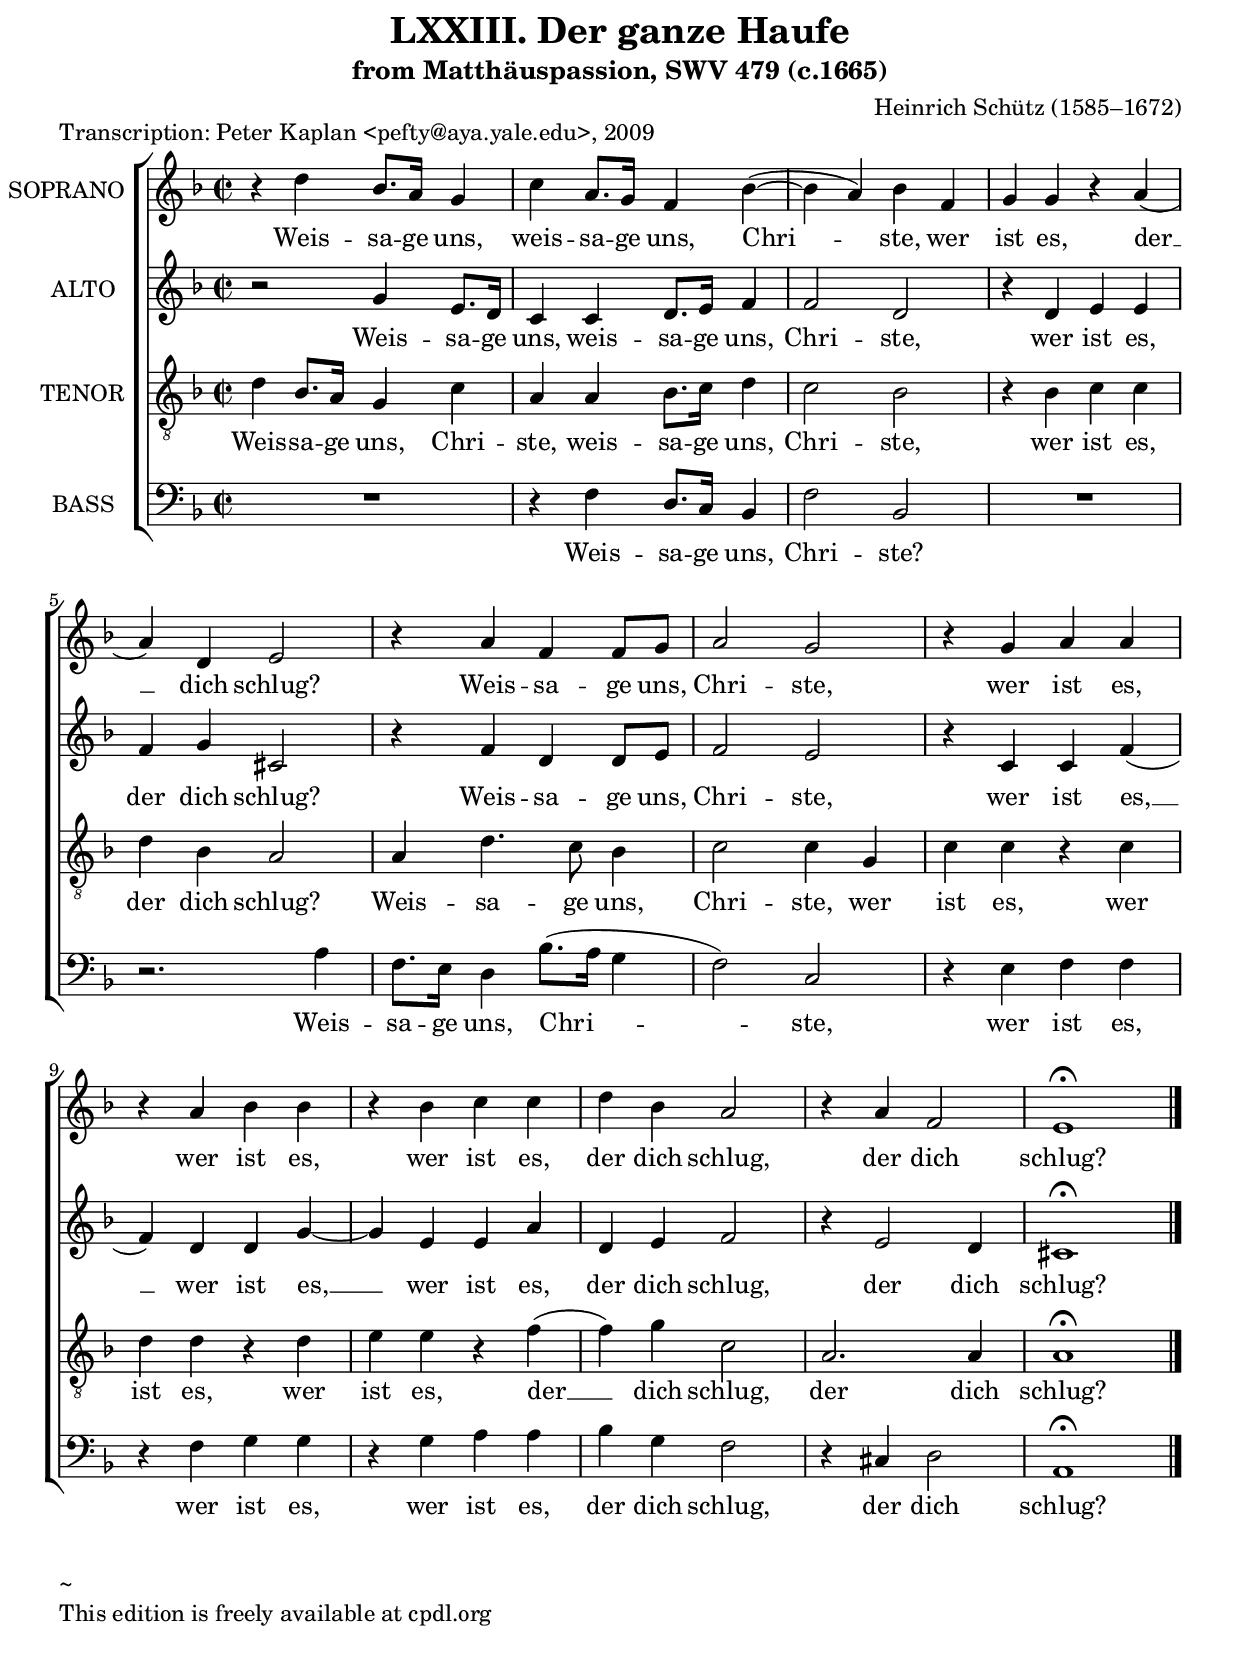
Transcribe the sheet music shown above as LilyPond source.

     \version "2.10.10"
\paper {
  between-system-space = 2.0\cm
  between-system-padding = #1
  ragged-bottom=##f
  ragged-last-bottom=##f
  bottom-margin = 2.0\cm
  top-margin = 0.1\cm
%  system-count = #6
  systemSeparatorMarkup = ""
}
\header {
    title = "LXXIII. Der ganze Haufe"
    subtitle = "from Matthäuspassion, SWV 479 (c.1665)"
    composer = "Heinrich Schütz (1585–1672)"
    date = "1623"
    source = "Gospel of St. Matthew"
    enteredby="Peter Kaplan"
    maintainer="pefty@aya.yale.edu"
    piece ="Transcription: Peter Kaplan <pefty@aya.yale.edu>, 2009"
    texidoc = "

Translation of text:
Jesus of Nazareth."
}

     \score { 
      <<
        \new ChoirStaff <<
        \new Staff = CantusOne <<
               {  
      <<
     \override Stem #'neutral-direction = #up 
 %    \override Staff.TimeSignature #'style = #'()
        \clef treble
        \key d \minor 
        \new Voice = "CantusOne" {
     \override NoteHead #'style = #'baroque
        \set Staff.midiInstrument = "synth voice"
        \set Staff.vocalName = "SOPRANO "

\time 2/2
r4 d'' bes'8. a'16 g'4             
c''4 a'8. g'16 f'4 bes'(~
bes'4 a') bes' f'
g'4 g' r a'(
% measure 5
a'4) d' e'2                  
r4 a' f' f'8 g'
a'2 g'
r4 g' a' a'
r4 a' bes' bes' 
% measure 10
r4 bes' c'' c''                    
d''4 bes' a'2
r4 a' f'2
e'1\fermata
\bar "|."
}
>>
}

>>

\new Lyrics 
\lyricsto "CantusOne"
        { 
 Weis -- sa -- ge uns,
weis -- sa -- ge uns, Chri --
 ste, wer 
ist es, der
__ dich schlug?
 Weis -- sa -- ge uns,
Chri -- ste, 
 wer ist es,
 wer ist es,
 wer ist es, 
der dich schlug,
der dich 
schlug?
}



        \new Staff = Altus <<
               {  
      <<
     \override Stem #'neutral-direction = #up 
 %    \override Staff.TimeSignature #'style = #'()
        \clef treble
        \key d \minor 
        \new Voice = "Altus" {
     \override NoteHead #'style = #'baroque
        \set Staff.midiInstrument = "synth voice"
        \set Staff.vocalName = "ALTO "

\time 2/2
r2 g'4 e'8. d'16
c'4 c' d'8. e'16 f'4
f'2 d'
r4 d' e' e'
% measure 5
f'4 g' cis'2
r4 f' d' d'8 e'
f'2 e'
r4 c' c' f'(
f'4) d' d' g'~
% measure 10
g'4 e' e' a'
d'4 e' f'2
r4 e'2 d'4
cis'1\fermata
\bar "|."
}
>>
}

>>

\new Lyrics 
\lyricsto "Altus"
        { 
 Weis -- sa -- ge 
uns, weis -- sa -- ge uns, 
Chri -- ste, 
 wer ist es, 
der dich schlug?
 Weis -- sa -- ge uns,
Chri -- ste, 
 wer ist es,
__ wer ist es,
__ wer ist es, 
der dich schlug,
der dich 
schlug?
}


        \new Staff = Tenor <<
               {  
      <<
     \override Stem #'neutral-direction = #up 
%     \override Staff.TimeSignature #'style = #'()
        \clef "G_8"
        \key d \minor 
        \new Voice = "Tenor" {
     \override NoteHead #'style = #'baroque
        \set Staff.midiInstrument = "synth voice"
        \set Staff.vocalName = "TENOR "

\time 2/2
d'4 bes8. a16 g4 c'
a4 a bes8. c'16 d'4
c'2 bes
r4 bes c' c'
% measure 5
d'4 bes a2
a4 d'4. c'8 bes4
c'2 c'4 g
c'4 c' r c'
d'4 d' r d'
% measure 10
e'4 e' r f'(
f'4) g' c'2
a2. a4
a1\fermata
\bar "|."
}
>>
}

>>

\new Lyrics 
\lyricsto "Tenor"
        { 
Weis -- sa -- ge uns, Chri --
ste, weis -- sa -- ge uns, 
Chri -- ste, 
 wer ist es, 
der dich schlug?
Weis -- sa -- ge uns,
Chri -- ste, wer 
ist es, wer 
ist es, wer 
ist es, der 
__ dich schlug,
der dich 
schlug?
}


        \new Staff = Bassus <<
               {  
      <<
     \override Stem #'neutral-direction = #up 
 %    \override Staff.TimeSignature #'style = #'()
        \clef bass
        \key d \minor 
        \new Voice = "Bassus" {
     \override NoteHead #'style = #'baroque
        \set Staff.midiInstrument = "synth voice"
        \set Staff.vocalName = "BASS "

\time 2/2
R1
r4 f d8. c16 bes,4
f2 bes,
R1
% measure 5
r2. a4
f8. e16 d4 bes8.( a16 g4
f2) c
r4 e f f
r4 f g g
% measure 10
r4 g a a 
bes4 g f2
r4 cis d2
a,1\fermata
\bar "|."
}
>>
}

>>

\new Lyrics 
\lyricsto "Bassus"
        { 

 Weis -- sa -- ge uns,
Chri -- ste?

 Weis -- 
sa -- ge uns, Chri -- 
 ste, 
 wer ist es,
 wer ist es,
 wer ist es, 
der dich schlug,
 der dich 
schlug?
}


>>


>>
   






%{
\midi { 
\context { 
\Score 
tempoWholesPerMinute = #(ly:make-moment 72 4) 
} 
} 
%}







     }
\layout { 
         \context { 
          \Staff \consists "Horizontal_bracket_engraver" 
          }
         }
\markup{\column{\line{ ~ } \line{This edition is freely available at cpdl.org}} 
} 



















